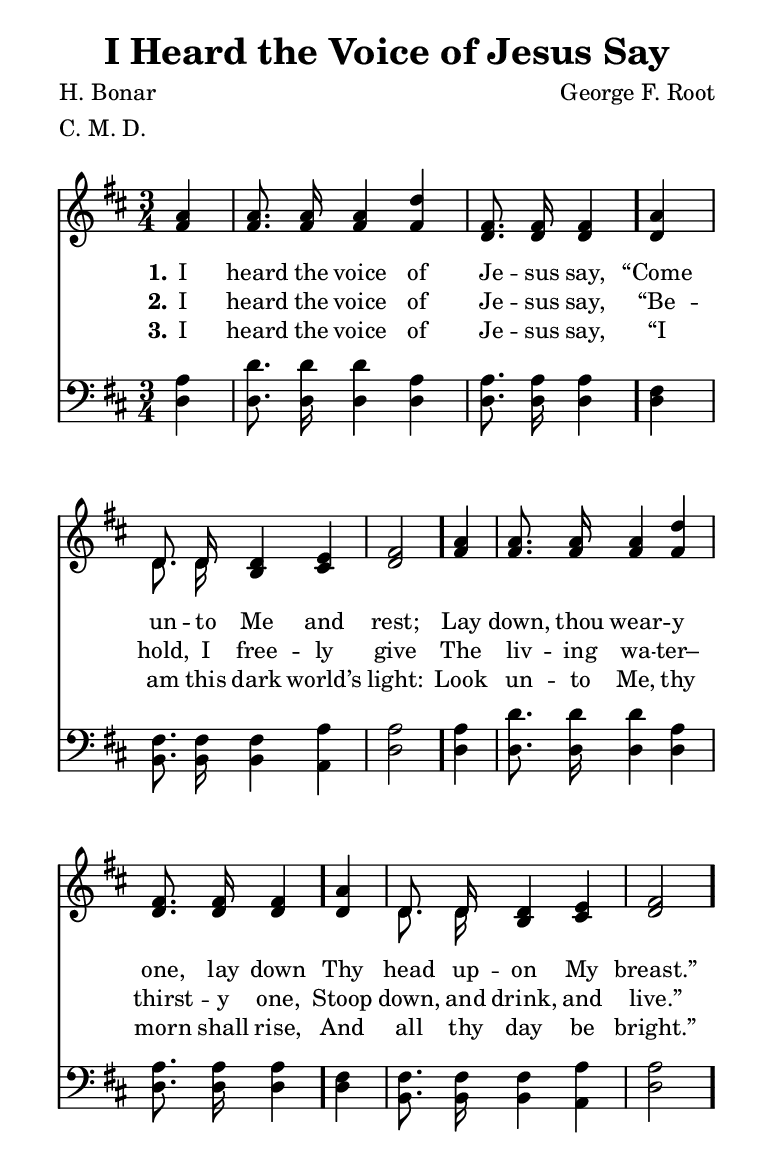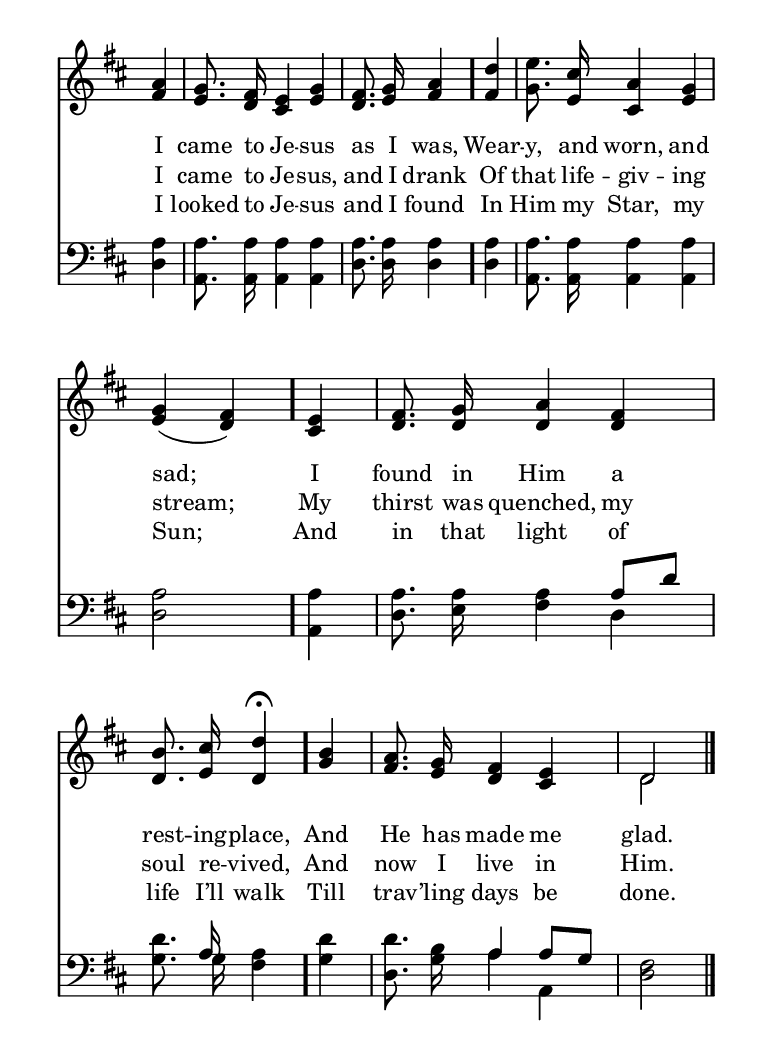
\include "common/global.ily"
\paper {
  \include "common/paper.ily"
}

\header{
  %gospel
  hymnnumber = "222"
  title = "I Heard the Voice of Jesus Say"
  tunename = "Varina"
  meter = "C. M. D."
  poet = "H. Bonar"
  composer = "George F. Root"
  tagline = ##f
}

ta = { \tempo 4=80 }
tb = { \tempo 4=40 }

global = {
  \include "common/overrides.ily"
  \override Staff.TimeSignature.style = #'numbered
  \time 3/4
  \override Score.MetronomeMark.transparent = ##t % hide all fermata changes too
  \ta
  \key d \major
  \partial 4
  \autoBeamOff
}

patternA = { \ta c4 | c8. c16 c4 c | c8. c16 c4 }
patternD = { \ta c4 | c8. c16 c4 c | c8. c16 \tb c4\fermata }
patternB = { \ta c4 | c8. c16 c4 c | c2 }
patternC = { \ta c4 | c8. c16 c4 c | c4( c) }

notesSoprano = {
\global
\relative c'' {

  a4 | a8. a16 a4 d | fis,8. fis16 fis4
  a4 | d,8. d16 d4 e | fis2 \eogbreak
  a4 | a8. a16 a4 d | fis,8. fis16 fis4
  a4 | d,8. d16 d4 e | fis2 \eogbreak

  \changePitch \patternA { a | g fis e g | fis g a }
  \changePitch \patternC { d | e cis a g | g fis } \eogbreak
  \changePitch \patternD { e | fis g a fis | b cis d }
  \changePitch \patternB { b | a g fis e | d }

  \bar "|."

}
}

notesAlto = {
\global
\relative e' {

  \changePitch \patternA { fis | fis fis fis fis | d d d }
  \changePitch \patternB { d | d d b cis | d }
  \changePitch \patternA { fis | fis fis fis fis | d d d }
  \changePitch \patternB { d | d d b cis | d }

  \changePitch \patternA { fis | e d cis e | d e fis }
  \changePitch \patternC { fis | g e cis e | e d }
  \changePitch \patternA { cis | d d d d | d e d }
  \changePitch \patternB { g | fis e d cis | d }

}
}

notesTenor = {
\global
\relative a {

  \changePitch \patternA { a | d d d a | a a a }
  \changePitch \patternB { fis | fis fis fis a | a }
  \changePitch \patternA { a | d d d a | a a a }
  \changePitch \patternB { fis | fis fis fis a | a }

  \changePitch \patternA { a | a a a a | a a a }
  \changePitch \patternB { a | a a a a | a }
  a4 | a8. a16 a4 a8[ d] | d8. a16 a4
  d4 | d8. b16 a4 a8[ g] | fis2

}
}

notesBass = {
\global
\relative f {

  \changePitch \patternA { d | d d d d | d d d }
  \changePitch \patternB { d | b b b a | d }
  \changePitch \patternA { d | d d d d | d d d }
  \changePitch \patternB { d | b b b a | d }

  \changePitch \patternA { d | a a a a | d d d }
  \changePitch \patternB { d | a a a a | d }
  \changePitch \patternA { a | d e fis d | g g fis }
  \changePitch \patternB { g | d g a a, | d }

}
}

wordsA = \lyricmode {
\set stanza = "1."

I heard the voice of Je -- sus say, \bar "."
“Come un -- to Me and rest; \bar "."
Lay down, thou wear -- y one, lay down \bar "."
Thy head up -- on My breast.” \bar "."
I came to Je -- sus as I was, \bar "."
Wear -- y, and worn, and sad; \bar "."
I found in Him a rest -- ing -- place, \bar "."
And He has made me glad. \bar "."

}

wordsB = \lyricmode {
\set stanza = "2."

I heard the voice of Je -- sus say,
“Be -- hold, I free -- ly give
The liv -- ing wa -- ter– thirst -- y one,
Stoop down, and drink, and live.”
I came to Je -- sus, and I drank
Of that life -- giv -- ing stream;
My thirst was quenched, my soul re -- vived,
And now I live in Him.

}

wordsC = \lyricmode {
\set stanza = "3."

I heard the voice of Je -- sus say,
“I am this dark world’s light:
Look un -- to Me, thy morn shall rise,
And all thy day be bright.”
I looked to Je -- sus and I found
In Him my Star, my Sun;
And in that light of life I’ll walk
Till trav -- ’ling days be done.

}

\score {
  \context ChoirStaff <<
    \context Staff = upper <<
      \set Staff.autoBeaming = ##f
      \set ChoirStaff.systemStartDelimiter = #'SystemStartBar
      \set ChoirStaff.printPartCombineTexts = ##f
      \partcombine #'(2 . 9) \notesSoprano \notesAlto
      \context NullVoice = sopranos { \voiceOne << \notesSoprano >> }
      \context NullVoice = altos { \voiceTwo << \notesAlto >> }
      \context Lyrics = one   \lyricsto sopranos \wordsA
      \context Lyrics = two   \lyricsto sopranos \wordsB
      \context Lyrics = three \lyricsto sopranos \wordsC
    >>
    \context Staff = men <<
      \set Staff.autoBeaming = ##f
      \clef bass
      \set ChoirStaff.printPartCombineTexts = ##f
      \partcombine #'(2 . 9) \notesTenor \notesBass
      \context NullVoice = tenors { \voiceOne << \notesTenor >> }
      \context NullVoice = basses { \voiceTwo << \notesBass >> }
    >>
  >>
  \layout {
    \include "common/layout.ily"
  }
  \midi{
    \include "common/midi.ily"
  }
}

\version "2.19.49"  % necessary for upgrading to future LilyPond versions.

% vi:set et ts=2 sw=2 ai nocindent syntax=lilypond:
